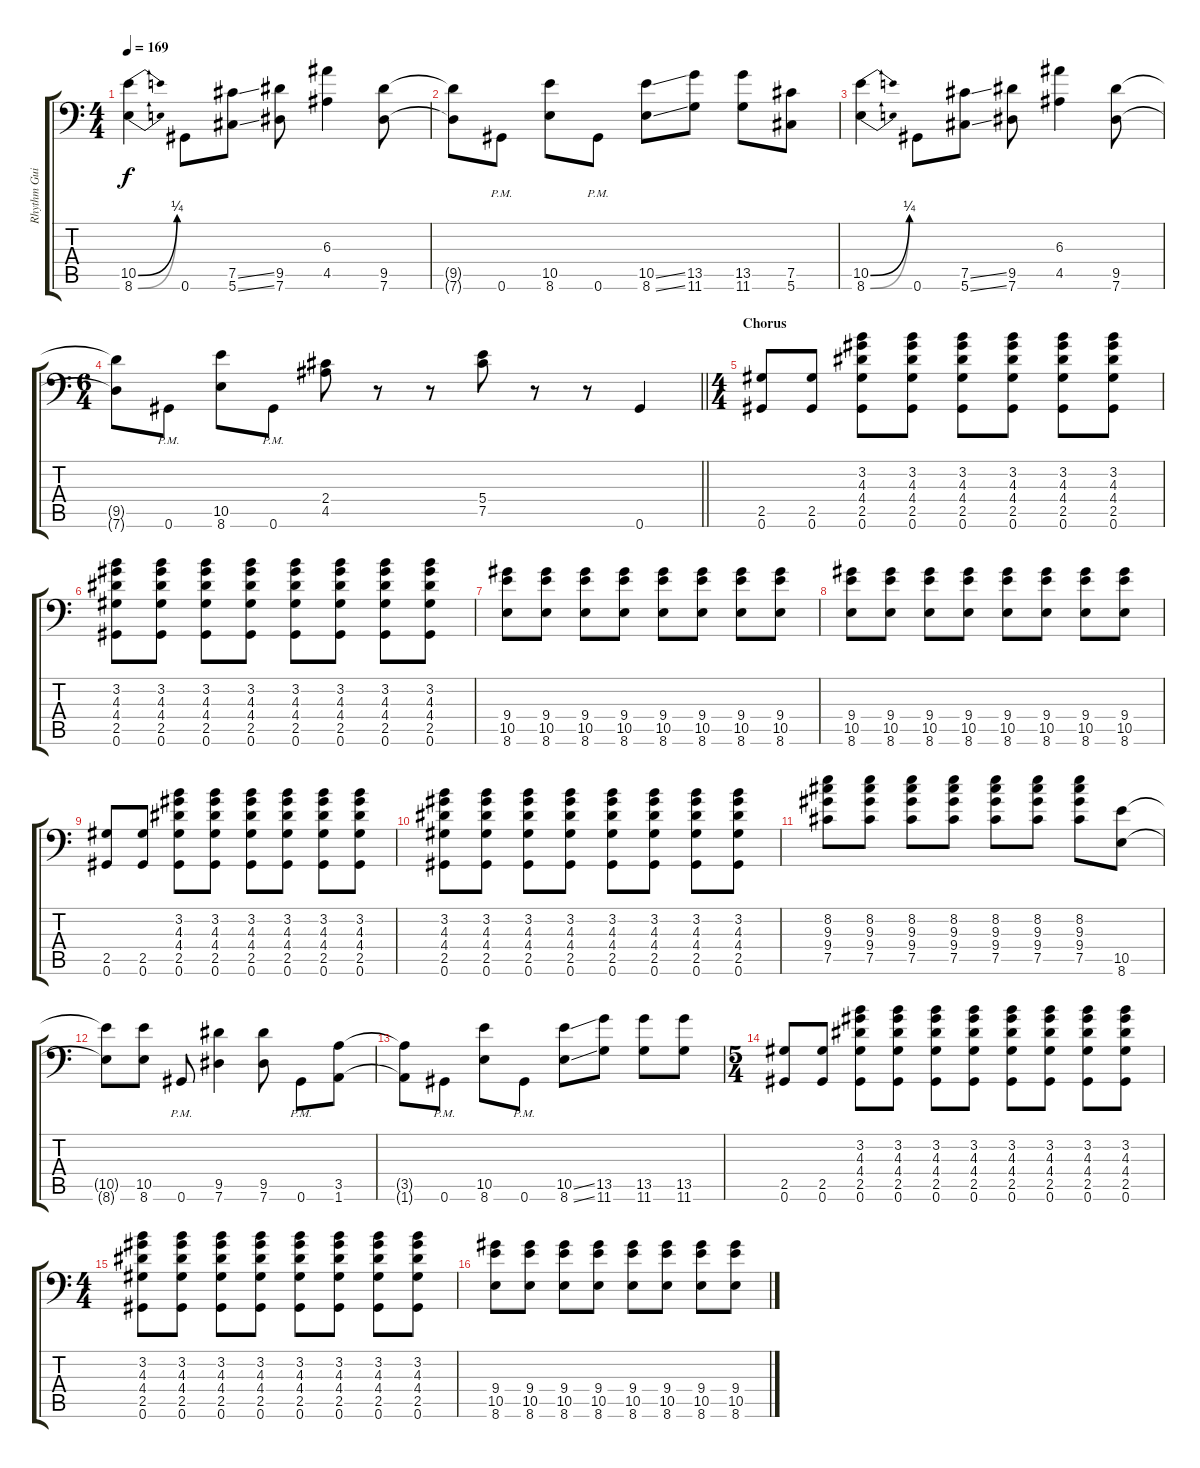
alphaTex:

\track ("Rhythm Guitar 2" "Rhythm Gui") {instrument distortionguitar}
\staff {score tabs}
\tuning (Db4 Ab3 E3 B2 Gb2 Ab1) {hide}
\ts (4 4)
\tempo 169
\clef f4
\ks c
(10.5{be (bend 0 0 60 1)} 8.6{be (bend 0 0 60 1)}).4{dy f} 0.6.8 (7.5{ss} 5.6{ss}).8 (9.5 7.6).8 (6.3 4.5).4 (9.5 7.6).8 |
(9.5{t} 7.6{t}).8 0.6{pm}.8 (10.5 8.6).8 0.6{pm}.8 (10.5{ss} 8.6{ss}).8 (13.5 11.6).8 (13.5 11.6).8 (7.5 5.6).8 |
(10.5{be (bend 0 0 60 1)} 8.6{be (bend 0 0 60 1)}).4 0.6.8 (7.5{ss} 5.6{ss}).8 (9.5 7.6).8 (6.3 4.5).4 (9.5 7.6).8 |
\ts (6 4)
\barLineRight lightlight
(9.5{t} 7.6{t}).8 0.6{pm}.8 (10.5 8.6).8 0.6{pm}.8 (2.4 4.5).8 r.8 r.8 (5.4 7.5).8 r.8 r.8 0.6.4 |
\ts (4 4)
\section ("" "Chorus")
(2.5 0.6).8 (2.5 0.6).8 (3.2 4.3 4.4 2.5 0.6).8 (3.2 4.3 4.4 2.5 0.6).8 (3.2 4.3 4.4 2.5 0.6).8 (3.2 4.3 4.4 2.5 0.6).8 (3.2 4.3 4.4 2.5 0.6).8 (3.2 4.3 4.4 2.5 0.6).8 |
(3.2 4.3 4.4 2.5 0.6).8 (3.2 4.3 4.4 2.5 0.6).8 (3.2 4.3 4.4 2.5 0.6).8 (3.2 4.3 4.4 2.5 0.6).8 (3.2 4.3 4.4 2.5 0.6).8 (3.2 4.3 4.4 2.5 0.6).8 (3.2 4.3 4.4 2.5 0.6).8 (3.2 4.3 4.4 2.5 0.6).8 |
(9.4 10.5 8.6).8 (9.4 10.5 8.6).8 (9.4 10.5 8.6).8 (9.4 10.5 8.6).8 (9.4 10.5 8.6).8 (9.4 10.5 8.6).8 (9.4 10.5 8.6).8 (9.4 10.5 8.6).8 |
(9.4 10.5 8.6).8 (9.4 10.5 8.6).8 (9.4 10.5 8.6).8 (9.4 10.5 8.6).8 (9.4 10.5 8.6).8 (9.4 10.5 8.6).8 (9.4 10.5 8.6).8 (9.4 10.5 8.6).8 |
(2.5 0.6).8 (2.5 0.6).8 (3.2 4.3 4.4 2.5 0.6).8 (3.2 4.3 4.4 2.5 0.6).8 (3.2 4.3 4.4 2.5 0.6).8 (3.2 4.3 4.4 2.5 0.6).8 (3.2 4.3 4.4 2.5 0.6).8 (3.2 4.3 4.4 2.5 0.6).8 |
(3.2 4.3 4.4 2.5 0.6).8 (3.2 4.3 4.4 2.5 0.6).8 (3.2 4.3 4.4 2.5 0.6).8 (3.2 4.3 4.4 2.5 0.6).8 (3.2 4.3 4.4 2.5 0.6).8 (3.2 4.3 4.4 2.5 0.6).8 (3.2 4.3 4.4 2.5 0.6).8 (3.2 4.3 4.4 2.5 0.6).8 |
(8.2 9.3 9.4 7.5).8 (8.2 9.3 9.4 7.5).8 (8.2 9.3 9.4 7.5).8 (8.2 9.3 9.4 7.5).8 (8.2 9.3 9.4 7.5).8 (8.2 9.3 9.4 7.5).8 (8.2 9.3 9.4 7.5).8 (10.5 8.6).8 |
(10.5{t} 8.6{t}).8 (10.5 8.6).8 0.6{pm}.8 (9.5 7.6).4 (9.5 7.6).8 0.6{pm}.8 (3.5 1.6).8 |
(3.5{t} 1.6{t}).8 0.6{pm}.8 (10.5 8.6).8 0.6{pm}.8 (10.5{ss} 8.6{ss}).8 (13.5 11.6).8 (13.5 11.6).8 (13.5 11.6).8 |
\ts (5 4)
(2.5 0.6).8 (2.5 0.6).8 (3.2 4.3 4.4 2.5 0.6).8 (3.2 4.3 4.4 2.5 0.6).8 (3.2 4.3 4.4 2.5 0.6).8 (3.2 4.3 4.4 2.5 0.6).8 (3.2 4.3 4.4 2.5 0.6).8 (3.2 4.3 4.4 2.5 0.6).8 (3.2 4.3 4.4 2.5 0.6).8 (3.2 4.3 4.4 2.5 0.6).8 |
\ts (4 4)
(3.2 4.3 4.4 2.5 0.6).8 (3.2 4.3 4.4 2.5 0.6).8 (3.2 4.3 4.4 2.5 0.6).8 (3.2 4.3 4.4 2.5 0.6).8 (3.2 4.3 4.4 2.5 0.6).8 (3.2 4.3 4.4 2.5 0.6).8 (3.2 4.3 4.4 2.5 0.6).8 (3.2 4.3 4.4 2.5 0.6).8 |
(9.4 10.5 8.6).8 (9.4 10.5 8.6).8 (9.4 10.5 8.6).8 (9.4 10.5 8.6).8 (9.4 10.5 8.6).8 (9.4 10.5 8.6).8 (9.4 10.5 8.6).8 (9.4 10.5 8.6).8
